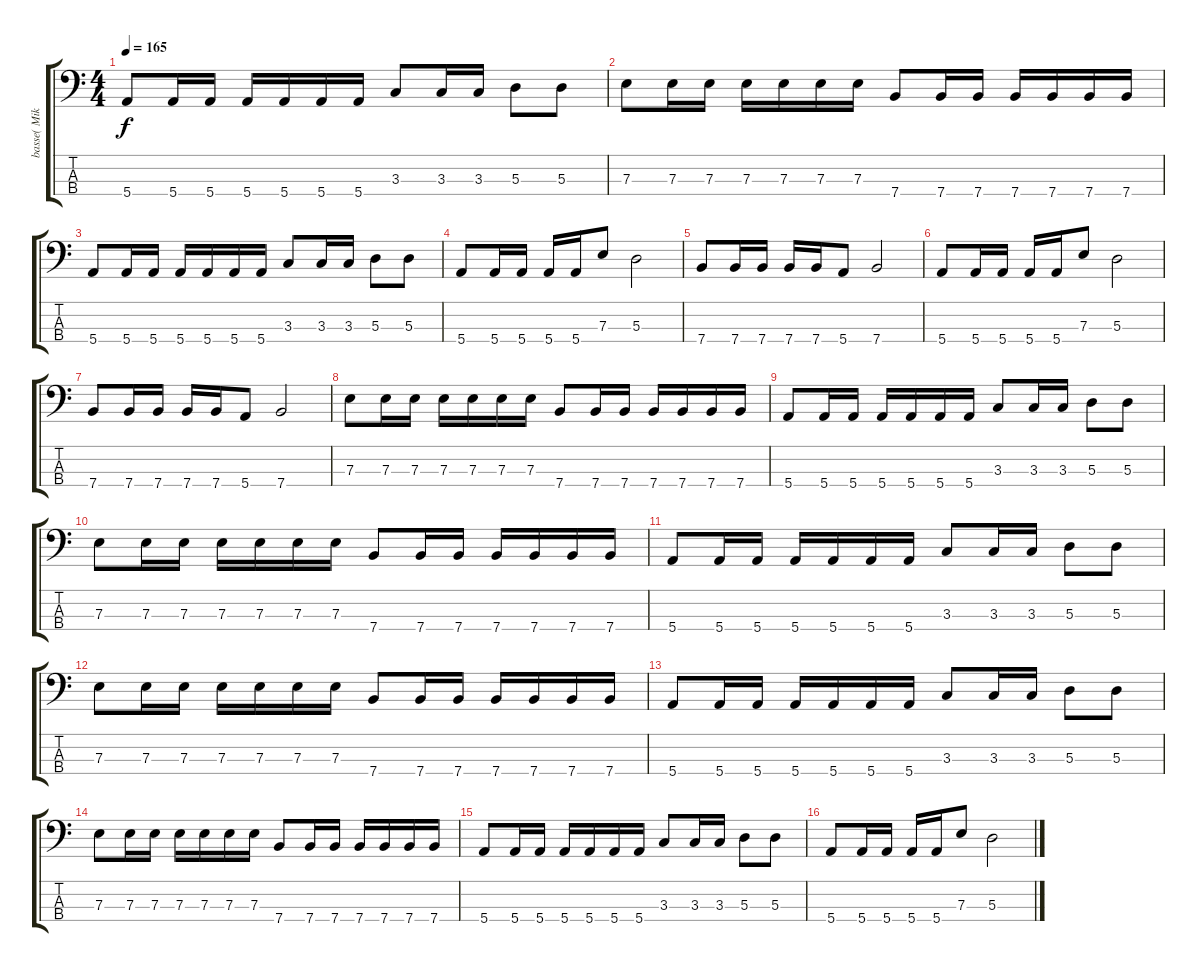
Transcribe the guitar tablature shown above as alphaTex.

\track ("basse( Mike )" "basse( Mik") {instrument electricbasspick}
\staff {score tabs}
\tuning (G2 D2 A1 E1) {hide}
\ts (4 4)
\tempo 165
\clef f4
\ks c
5.4.8{dy f} 5.4.16 5.4.16 5.4.16 5.4.16 5.4.16 5.4.16 3.3.8 3.3.16 3.3.16 5.3.8 5.3.8 |
7.3.8 7.3.16 7.3.16 7.3.16 7.3.16 7.3.16 7.3.16 7.4.8 7.4.16 7.4.16 7.4.16 7.4.16 7.4.16 7.4.16 |
5.4.8 5.4.16 5.4.16 5.4.16 5.4.16 5.4.16 5.4.16 3.3.8 3.3.16 3.3.16 5.3.8 5.3.8 |
5.4.8 5.4.16 5.4.16 5.4.16 5.4.16 7.3.8 5.3.2 |
7.4.8 7.4.16 7.4.16 7.4.16 7.4.16 5.4.8 7.4.2 |
5.4.8 5.4.16 5.4.16 5.4.16 5.4.16 7.3.8 5.3.2 |
7.4.8 7.4.16 7.4.16 7.4.16 7.4.16 5.4.8 7.4.2 |
7.3.8 7.3.16 7.3.16 7.3.16 7.3.16 7.3.16 7.3.16 7.4.8 7.4.16 7.4.16 7.4.16 7.4.16 7.4.16 7.4.16 |
5.4.8 5.4.16 5.4.16 5.4.16 5.4.16 5.4.16 5.4.16 3.3.8 3.3.16 3.3.16 5.3.8 5.3.8 |
7.3.8 7.3.16 7.3.16 7.3.16 7.3.16 7.3.16 7.3.16 7.4.8 7.4.16 7.4.16 7.4.16 7.4.16 7.4.16 7.4.16 |
5.4.8 5.4.16 5.4.16 5.4.16 5.4.16 5.4.16 5.4.16 3.3.8 3.3.16 3.3.16 5.3.8 5.3.8 |
7.3.8 7.3.16 7.3.16 7.3.16 7.3.16 7.3.16 7.3.16 7.4.8 7.4.16 7.4.16 7.4.16 7.4.16 7.4.16 7.4.16 |
5.4.8 5.4.16 5.4.16 5.4.16 5.4.16 5.4.16 5.4.16 3.3.8 3.3.16 3.3.16 5.3.8 5.3.8 |
7.3.8 7.3.16 7.3.16 7.3.16 7.3.16 7.3.16 7.3.16 7.4.8 7.4.16 7.4.16 7.4.16 7.4.16 7.4.16 7.4.16 |
5.4.8 5.4.16 5.4.16 5.4.16 5.4.16 5.4.16 5.4.16 3.3.8 3.3.16 3.3.16 5.3.8 5.3.8 |
5.4.8 5.4.16 5.4.16 5.4.16 5.4.16 7.3.8 5.3.2
